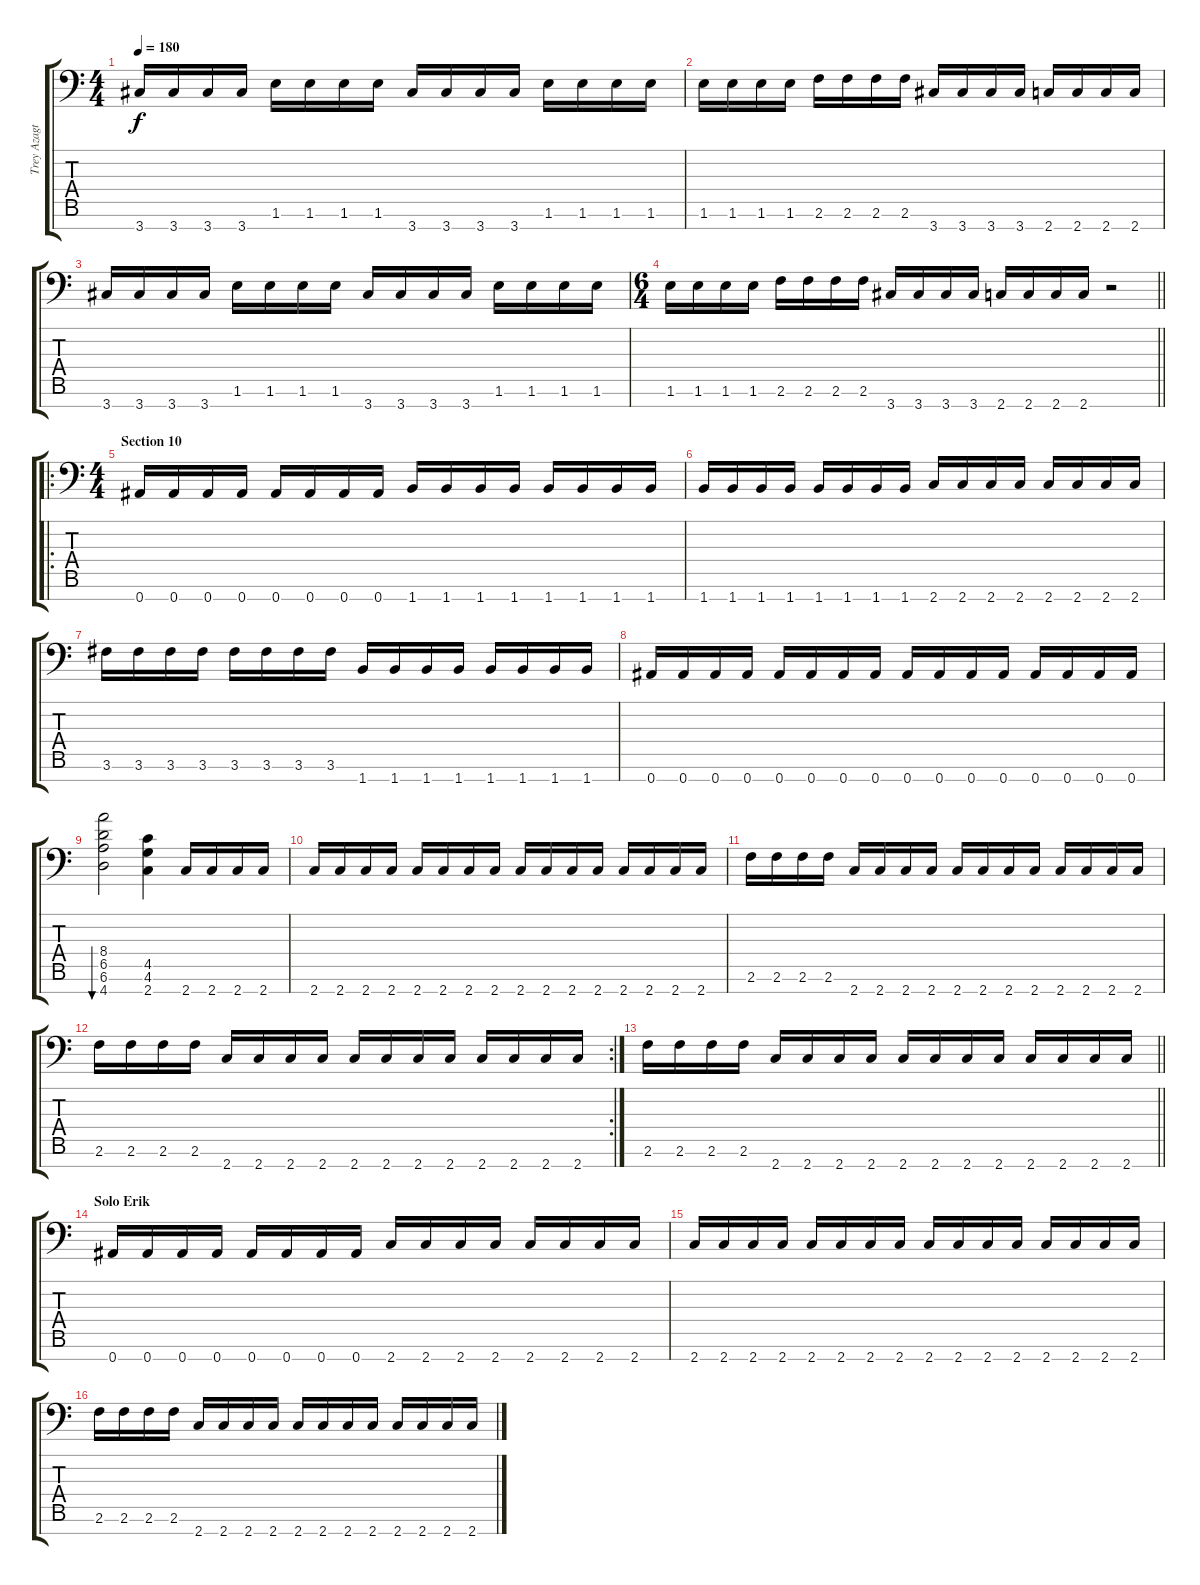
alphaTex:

\track ("Trey Azagthoth" "Trey Azagt") {instrument distortionguitar}
\staff {score tabs}
\tuning (Eb4 Bb3 Gb3 Db3 Ab2 Eb2 Bb1) {hide}
\ts (4 4)
\tempo 180
\clef f4
\ks c
3.7.16{dy f} 3.7.16 3.7.16 3.7.16 1.6.16 1.6.16 1.6.16 1.6.16 3.7.16 3.7.16 3.7.16 3.7.16 1.6.16 1.6.16 1.6.16 1.6.16 |
1.6.16 1.6.16 1.6.16 1.6.16 2.6.16 2.6.16 2.6.16 2.6.16 3.7.16 3.7.16 3.7.16 3.7.16 2.7.16 2.7.16 2.7.16 2.7.16 |
3.7.16 3.7.16 3.7.16 3.7.16 1.6.16 1.6.16 1.6.16 1.6.16 3.7.16 3.7.16 3.7.16 3.7.16 1.6.16 1.6.16 1.6.16 1.6.16 |
\ts (6 4)
\barLineRight lightlight
1.6.16 1.6.16 1.6.16 1.6.16 2.6.16 2.6.16 2.6.16 2.6.16 3.7.16 3.7.16 3.7.16 3.7.16 2.7.16 2.7.16 2.7.16 2.7.16 r.2 |
\ro
\ts (4 4)
\section ("" "Section 10")
0.7.16 0.7.16 0.7.16 0.7.16 0.7.16 0.7.16 0.7.16 0.7.16 1.7.16 1.7.16 1.7.16 1.7.16 1.7.16 1.7.16 1.7.16 1.7.16 |
1.7.16 1.7.16 1.7.16 1.7.16 1.7.16 1.7.16 1.7.16 1.7.16 2.7.16 2.7.16 2.7.16 2.7.16 2.7.16 2.7.16 2.7.16 2.7.16 |
3.6.16 3.6.16 3.6.16 3.6.16 3.6.16 3.6.16 3.6.16 3.6.16 1.7.16 1.7.16 1.7.16 1.7.16 1.7.16 1.7.16 1.7.16 1.7.16 |
0.7.16 0.7.16 0.7.16 0.7.16 0.7.16 0.7.16 0.7.16 0.7.16 0.7.16 0.7.16 0.7.16 0.7.16 0.7.16 0.7.16 0.7.16 0.7.16 |
(8.4 6.5 6.6 4.7).2{bu 30} (4.5 4.6 2.7).4 2.7.16 2.7.16 2.7.16 2.7.16 |
2.7.16 2.7.16 2.7.16 2.7.16 2.7.16 2.7.16 2.7.16 2.7.16 2.7.16 2.7.16 2.7.16 2.7.16 2.7.16 2.7.16 2.7.16 2.7.16 |
2.6.16 2.6.16 2.6.16 2.6.16 2.7.16 2.7.16 2.7.16 2.7.16 2.7.16 2.7.16 2.7.16 2.7.16 2.7.16 2.7.16 2.7.16 2.7.16 |
\rc 2
2.6.16 2.6.16 2.6.16 2.6.16 2.7.16 2.7.16 2.7.16 2.7.16 2.7.16 2.7.16 2.7.16 2.7.16 2.7.16 2.7.16 2.7.16 2.7.16 |
\barLineRight lightlight
2.6.16 2.6.16 2.6.16 2.6.16 2.7.16 2.7.16 2.7.16 2.7.16 2.7.16 2.7.16 2.7.16 2.7.16 2.7.16 2.7.16 2.7.16 2.7.16 |
\section ("" "Solo Erik")
0.7.16{volume 9} 0.7.16 0.7.16 0.7.16 0.7.16 0.7.16 0.7.16 0.7.16 2.7.16 2.7.16 2.7.16 2.7.16 2.7.16 2.7.16 2.7.16 2.7.16 |
2.7.16 2.7.16 2.7.16 2.7.16 2.7.16 2.7.16 2.7.16 2.7.16 2.7.16 2.7.16 2.7.16 2.7.16 2.7.16 2.7.16 2.7.16 2.7.16 |
2.6.16 2.6.16 2.6.16 2.6.16 2.7.16 2.7.16 2.7.16 2.7.16 2.7.16 2.7.16 2.7.16 2.7.16 2.7.16 2.7.16 2.7.16 2.7.16
